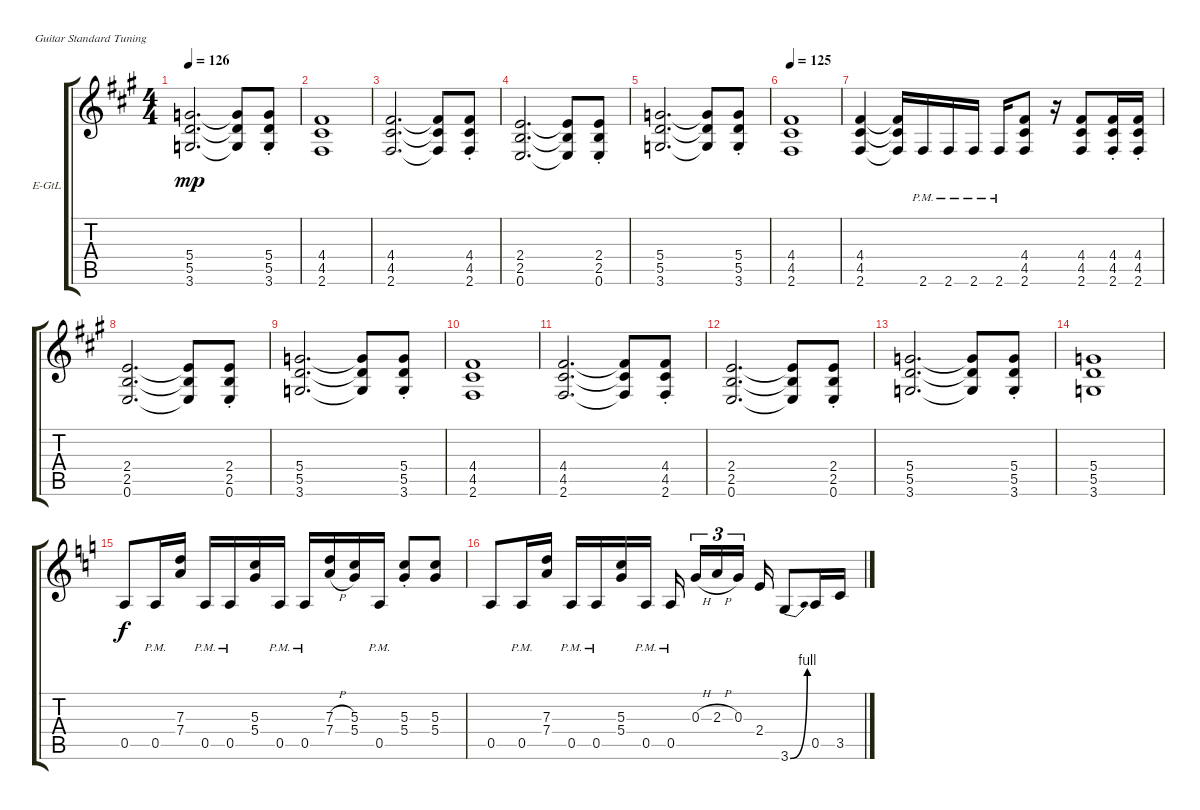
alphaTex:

\bracketExtendMode groupsimilarinstruments
\firstSystemTrackNameOrientation horizontal
\otherSystemsTrackNameOrientation horizontal
\track ("Vivian Campbell L" "E-GtL") {instrument distortionguitar}
\staff {score tabs}
\tuning (E4 B3 G3 D3 A2 E2)
\ts (4 4)
\tempo 126
\clef g2
\ks f#minor
(5.4 5.5 3.6).2{d dy mp} (5.4{t} 5.5{t} 3.6{t}).8 (5.4{st} 5.5{st} 3.6{st}).8 |
(2.6 4.5 4.4).1 |
(4.4 4.5 2.6).2{d} (4.4{t} 4.5{t} 2.6{t}).8 (4.4{st} 4.5{st} 2.6{st}).8 |
(2.4 2.5 0.6).2{d} (2.4{t} 2.5{t} 0.6{t}).8 (2.4{st} 2.5{st} 0.6{st}).8 |
(5.4 5.5 3.6).2{d} (5.4{t} 5.5{t} 3.6{t}).8 (5.4{st} 5.5{st} 3.6{st}).8 |
\tempo 125
(2.6 4.5 4.4).1 |
(4.4 4.5 2.6).4 (2.6{t} 4.5{t} 4.4{t}).16 2.6{pm}.16 2.6{pm}.16 2.6{pm}.16 2.6{pm}.16 (2.6 4.5 4.4).8 r.16 (4.4 4.5 2.6).8 (2.6{st} 4.5{st} 4.4{st}).16 (2.6{st} 4.4{st} 4.5{st}).16 |
(2.4 2.5 0.6).2{d} (2.4{t} 2.5{t} 0.6{t}).8 (2.4{st} 2.5{st} 0.6{st}).8 |
(5.4 5.5 3.6).2{d} (5.4{t} 5.5{t} 3.6{t}).8 (5.4{st} 5.5{st} 3.6{st}).8 |
(2.6 4.5 4.4).1 |
(4.4 4.5 2.6).2{d} (4.4{t} 4.5{t} 2.6{t}).8 (4.4{st} 4.5{st} 2.6{st}).8 |
(2.4 2.5 0.6).2{d} (2.4{t} 2.5{t} 0.6{t}).8 (2.4{st} 2.5{st} 0.6{st}).8 |
(5.4 5.5 3.6).2{d} (5.4{t} 5.5{t} 3.6{t}).8 (5.4{st} 5.5{st} 3.6{st}).8 |
(3.6 5.5 5.4).1 |
\ks aminor
0.5.8{dy f} 0.5{pm}.16 (7.3 7.4).16 0.5{pm}.16 0.5{pm}.16 (5.3 5.4).16 0.5{pm}.16 0.5{pm}.16 (7.3{h} 7.4{h}).16 (5.3 5.4).16 0.5{pm}.16 (5.3{st} 5.4{st}).8 (5.3 5.4).8 |
0.5.8 0.5{pm}.16 (7.3 7.4).16 0.5{pm}.16 0.5{pm}.16 (5.3 5.4).16 0.5{pm}.16 0.5{pm}.16 0.3{h}.16{tu (3 2)} 2.3{h}.16{tu (3 2)} 0.3.16{tu (3 2)} 2.4.16 3.6{be (bend 0 0 28.799999999999997 4)}.8 0.5.16 3.5.16
